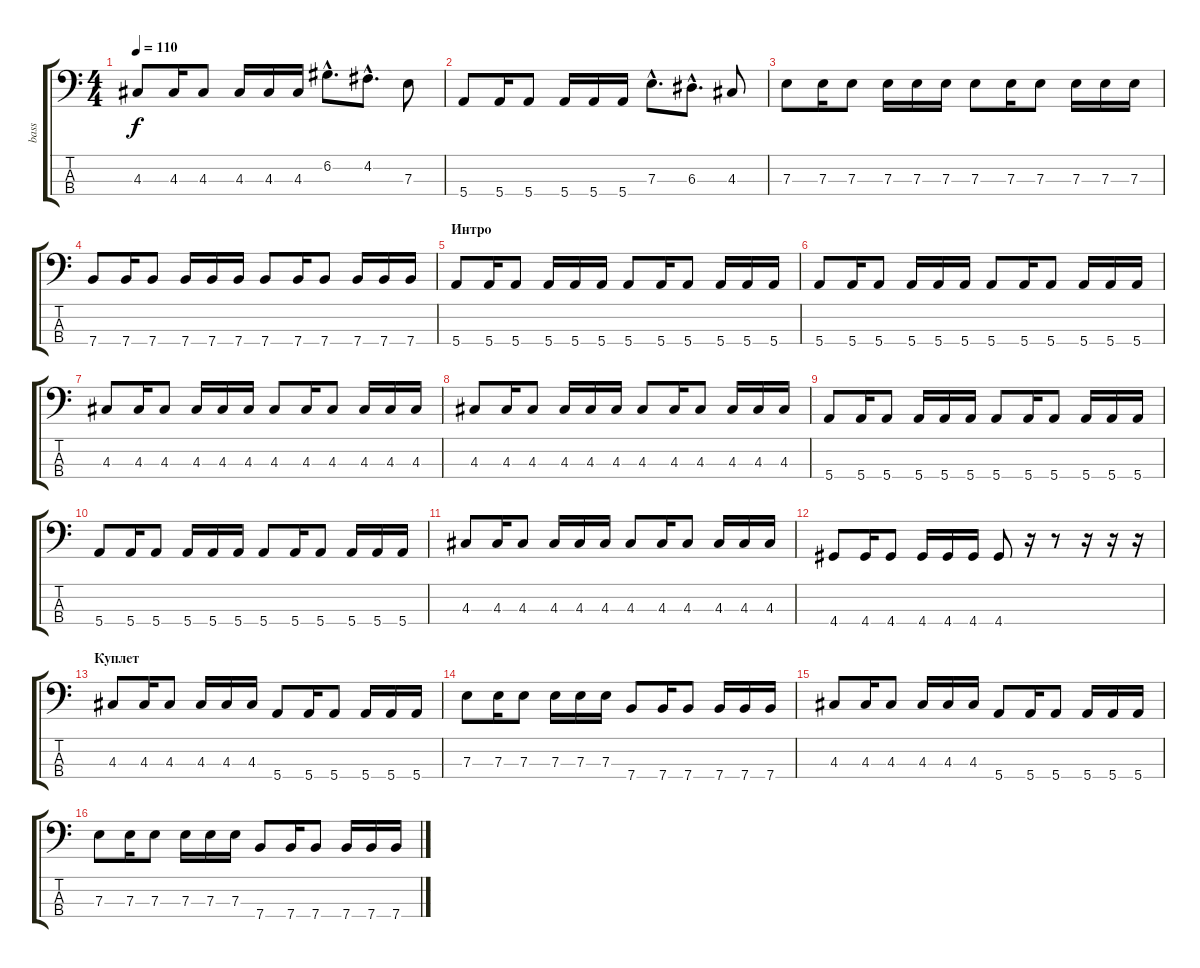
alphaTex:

\track ("bass" "bass") {instrument electricbassfinger}
\staff {score tabs}
\tuning (G2 D2 A1 E1) {hide}
\ts (4 4)
\tempo 110
\clef f4
\ks c
4.3.8{dy f} 4.3.16 4.3.8 4.3.16 4.3.16 4.3.16 6.2{hac}.8{d} 4.2{hac}.8{d} 7.3.8 |
5.4.8 5.4.16 5.4.8 5.4.16 5.4.16 5.4.16 7.3{hac}.8{d} 6.3{hac}.8{d} 4.3.8 |
7.3.8 7.3.16 7.3.8 7.3.16 7.3.16 7.3.16 7.3.8 7.3.16 7.3.8 7.3.16 7.3.16 7.3.16 |
7.4.8 7.4.16 7.4.8 7.4.16 7.4.16 7.4.16 7.4.8 7.4.16 7.4.8 7.4.16 7.4.16 7.4.16 |
\section ("" "Интро")
5.4.8 5.4.16 5.4.8 5.4.16 5.4.16 5.4.16 5.4.8 5.4.16 5.4.8 5.4.16 5.4.16 5.4.16 |
5.4.8 5.4.16 5.4.8 5.4.16 5.4.16 5.4.16 5.4.8 5.4.16 5.4.8 5.4.16 5.4.16 5.4.16 |
4.3.8 4.3.16 4.3.8 4.3.16 4.3.16 4.3.16 4.3.8 4.3.16 4.3.8 4.3.16 4.3.16 4.3.16 |
4.3.8 4.3.16 4.3.8 4.3.16 4.3.16 4.3.16 4.3.8 4.3.16 4.3.8 4.3.16 4.3.16 4.3.16 |
5.4.8 5.4.16 5.4.8 5.4.16 5.4.16 5.4.16 5.4.8 5.4.16 5.4.8 5.4.16 5.4.16 5.4.16 |
5.4.8 5.4.16 5.4.8 5.4.16 5.4.16 5.4.16 5.4.8 5.4.16 5.4.8 5.4.16 5.4.16 5.4.16 |
4.3.8 4.3.16 4.3.8 4.3.16 4.3.16 4.3.16 4.3.8 4.3.16 4.3.8 4.3.16 4.3.16 4.3.16 |
4.4.8 4.4.16 4.4.8 4.4.16 4.4.16 4.4.16 4.4.8 r.16 r.8 r.16 r.16 r.16 |
\section ("" "Куплет")
4.3.8 4.3.16 4.3.8 4.3.16 4.3.16 4.3.16 5.4.8 5.4.16 5.4.8 5.4.16 5.4.16 5.4.16 |
7.3.8 7.3.16 7.3.8 7.3.16 7.3.16 7.3.16 7.4.8 7.4.16 7.4.8 7.4.16 7.4.16 7.4.16 |
4.3.8 4.3.16 4.3.8 4.3.16 4.3.16 4.3.16 5.4.8 5.4.16 5.4.8 5.4.16 5.4.16 5.4.16 |
7.3.8 7.3.16 7.3.8 7.3.16 7.3.16 7.3.16 7.4.8 7.4.16 7.4.8 7.4.16 7.4.16 7.4.16
